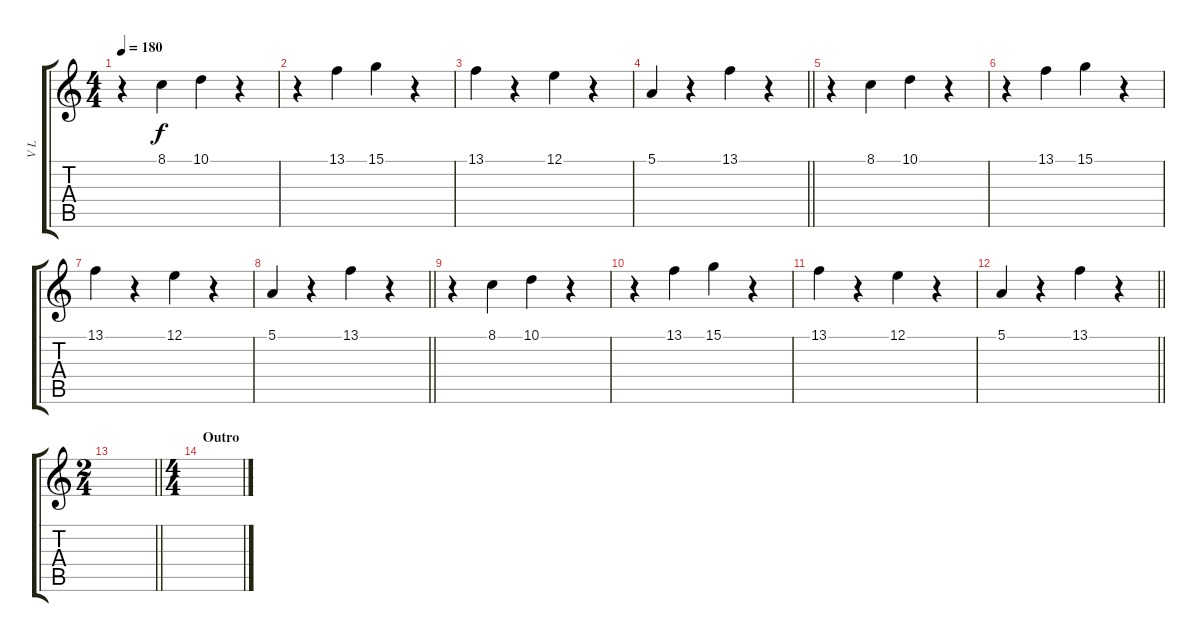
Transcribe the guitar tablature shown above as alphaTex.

\track ("V L" "V L") {instrument stringensemble1}
\staff {score tabs}
\tuning (E4 B3 G3 D3 A2 D2) {hide}
\ts (4 4)
\tempo 180
\clef g2
\ks c
r.4{dy f} 8.1.4 10.1.4 r.4 |
r.4 13.1.4 15.1.4 r.4 |
13.1.4 r.4 12.1.4 r.4 |
\barLineRight lightlight
5.1.4 r.4 13.1.4 r.4 |
r.4 8.1.4 10.1.4 r.4 |
r.4 13.1.4 15.1.4 r.4 |
13.1.4 r.4 12.1.4 r.4 |
\barLineRight lightlight
5.1.4 r.4 13.1.4 r.4 |
r.4 8.1.4 10.1.4 r.4 |
r.4 13.1.4 15.1.4 r.4 |
13.1.4 r.4 12.1.4 r.4 |
\barLineRight lightlight
5.1.4 r.4 13.1.4 r.4 |
\ts (2 4)
\barLineRight lightlight
|
\ts (4 4)
\section ("" "Outro")
